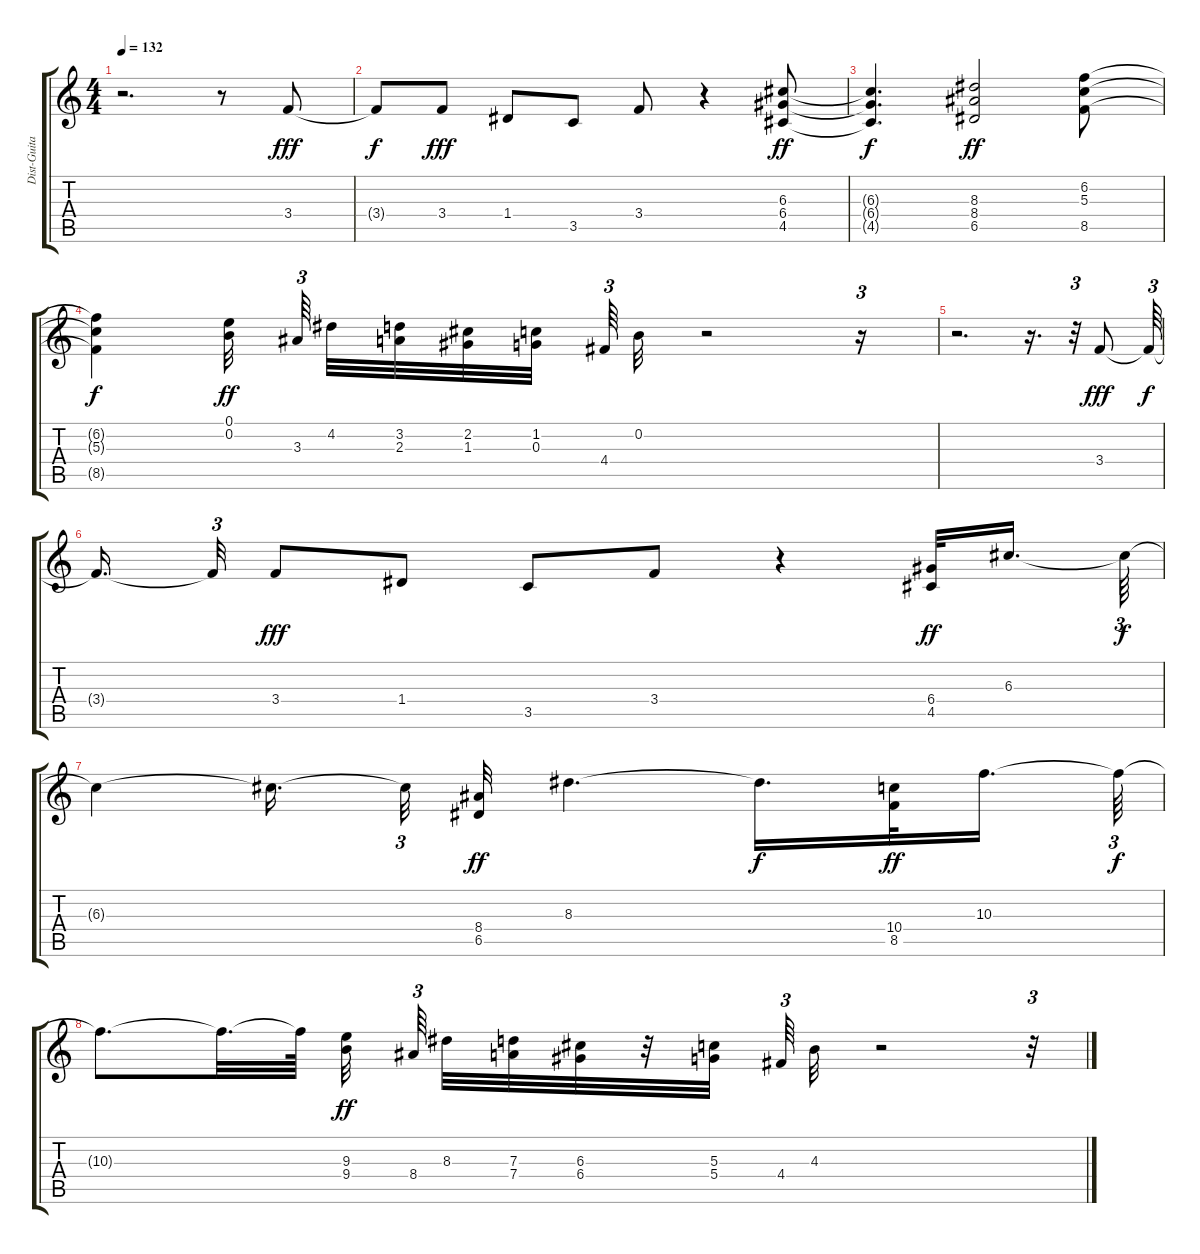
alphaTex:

\track ("Dist-Guitar" "Dist-Guita") {instrument distortionguitar}
\staff {score tabs}
\tuning (E4 B3 G3 D3 A2 E2) {hide}
\ts (4 4)
\tempo 132
\clef g2
\ks c
r.2{d dy ff} r.8 3.4.8{dy fff volume 13} |
3.4{t}.8{dy f} 3.4.8{dy fff volume 13} 1.4.8 3.5.8 3.4.8{volume 13} r.4 (6.3 6.4 4.5).8{dy ff volume 12} |
(6.3{t} 6.4{t} 4.5{t}).4{d dy f} (8.3 8.4 6.5).2{dy ff} (6.2 5.3 8.5).8{volume 12} |
(6.2{t} 5.3{t} 8.5{t}).4{dy f} (0.1 0.2).32{dy ff volume 12 beam splitsecondary} 3.3.64{tu (3 2) beam splitsecondary} 4.2.32 (3.2 2.3).32 (2.2 1.3).32 (1.2 0.3).32{beam splitsecondary} 4.4.64{tu (3 2)} 0.2.32 r.2 r.16{tu (3 2)} |
r.2{d} r.16{d} r.32{tu (3 2)} 3.4.8{dy fff volume 11} 3.4{t}.64{tu (3 2) dy f} |
3.4{t}.16{d beam splitsecondary} 3.4{t}.32{tu (3 2)} 3.4.8{dy fff volume 11} 1.4.8{volume 10} 3.5.8{volume 10} 3.4.8 r.4 (6.4 4.5).32{dy ff volume 7} 6.3.16{d beam splitsecondary} 6.3{t}.64{tu (3 2) dy f} |
6.3{t}.4 6.3{t}.16{d beam splitsecondary} 6.3{t}.32{tu (3 2)} (8.4 6.5).32{dy ff volume 6} 8.3.4{d} 8.3{t}.16{d dy f} (10.4 8.5).32{dy ff volume 5} 10.3.16{d beam splitsecondary} 10.3{t}.64{tu (3 2) dy f} |
10.3{t}.8{d} 10.3{t}.32{d} 10.3{t}.64 (9.3 9.4).32{dy ff volume 4 beam splitsecondary} 8.4.64{tu (3 2) beam splitsecondary} 8.3.32 (7.3 7.4).32{volume 4} (6.3 6.4).32 r.32 (5.3 5.4).32{beam splitsecondary} 4.4.64{tu (3 2)} 4.3.32 r.2 r.32{tu (3 2)}
